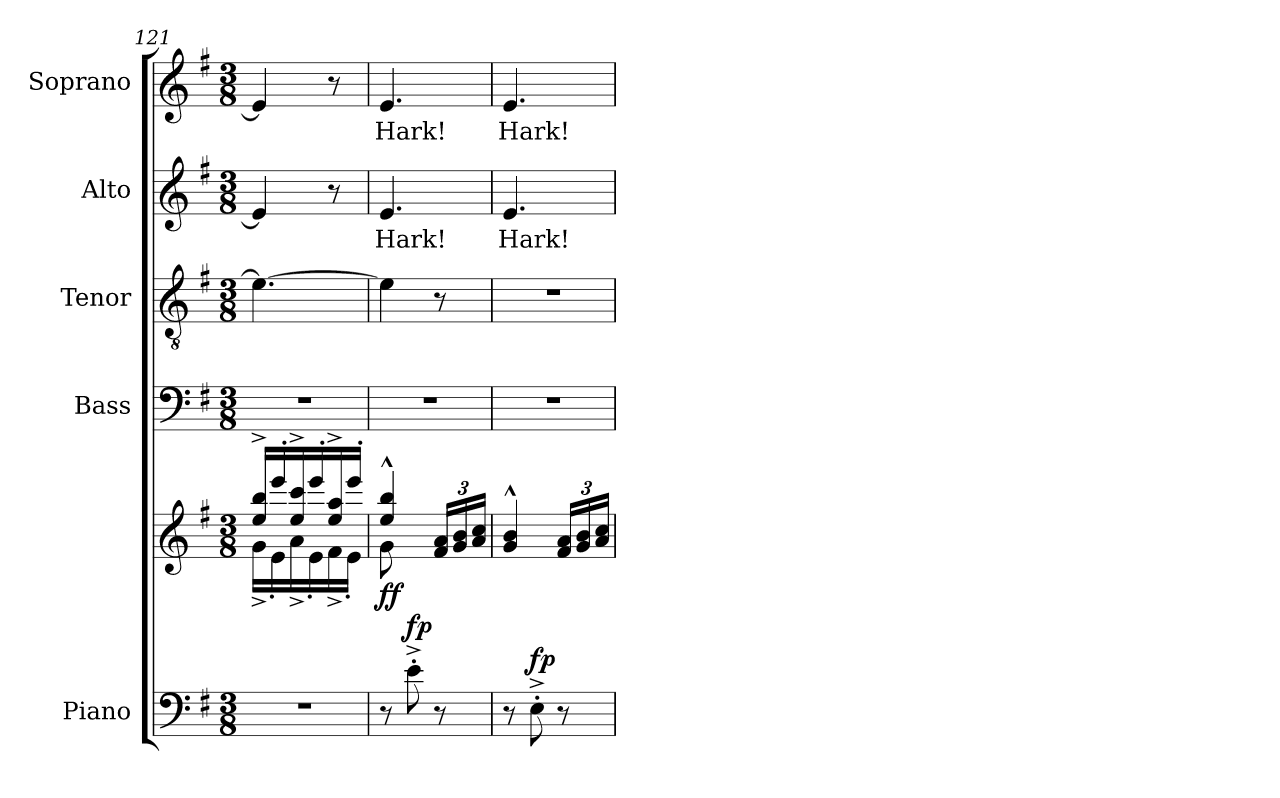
**kern	**kern	**dynam	**kern	**kern	**kern	**text	**kern	**text
*part5	*part5	*part5	*part4	*part3	*part2	*part2	*part1	*part1
*staff6	*staff5	*staff5/6	*staff4	*staff3	*staff2	*staff2	*staff1	*staff1
*I"Piano	*	*	*I"Bass	*I"Tenor	*I"Alto	*	*I"Soprano	*
*I'Pno	*	*	*	*	*	*	*	*
*clefF4	*clefG2	*	*clefF4	*clefGv2	*clefG2	*	*clefG2	*
*k[f#]	*k[f#]	*	*k[f#]	*k[f#]	*k[f#]	*	*k[f#]	*
*M3/8	*M3/8	*	*M3/8	*M3/8	*M3/8	*	*M3/8	*
=121	=121	=121	=121	=121	=121	=121	=121	=121
*	*^	*	*	*	*	*	*	*
4.r	16ee/^ 16bb/^LL	16g^\LL	.	4.r	4.e\_	4e/]	.	4e/]	.
.	16eee'/	16e'\	.	.	.	.	.	.	.
.	16ee/^ 16ccc/^	16a^\	.	.	.	.	.	.	.
.	16eee'/	16e'\	.	.	.	.	.	.	.
.	16ee/^ 16aa/^	16f#^\	.	.	.	8r	.	8r	.
.	16eee'/JJ	16e'\JJ	.	.	.	.	.	.	.
=122	=122	=122	=122	=122	=122	=122	=122	=122	=122
!	!	!	!LO:DY:b	!	!	!	!LO:LY:b	!	!LO:LY:b
8r	4ee/^^ 4bb/^^	8g\	ff	4.r	4e\]	4.e/	Hark!	4.e/	Hark!
!	!	!	!LO:DY:a=2	!	!	!	!	!	!
8e'^\	.	8ryy	fp	.	.	.	.	.	.
8r	24f#/ 24a/LL	8ryy	.	.	8r	.	.	.	.
.	24g/ 24b/	.	.	.	.	.	.	.	.
.	24a/ 24cc/JJ	.	.	.	.	.	.	.	.
*	*v	*v	*	*	*	*	*	*	*
=123	=123	=123	=123	=123	=123	=123	=123	=123
!	!	!	!	!	!	!LO:LY:b	!	!LO:LY:b
8r	4g/^^ 4b/^^	.	4.r	4.r	4.e/	Hark!	4.e/	Hark!
!	!	!LO:DY:a=2	!	!	!	!	!	!
8E'^\	.	fp	.	.	.	.	.	.
8r	24f#/ 24a/LL	.	.	.	.	.	.	.
.	24g/ 24b/	.	.	.	.	.	.	.
.	24a/ 24cc/JJ	.	.	.	.	.	.	.
=	=	=	=	=	=	=	=	=
*-	*-	*-	*-	*-	*-	*-	*-	*-
